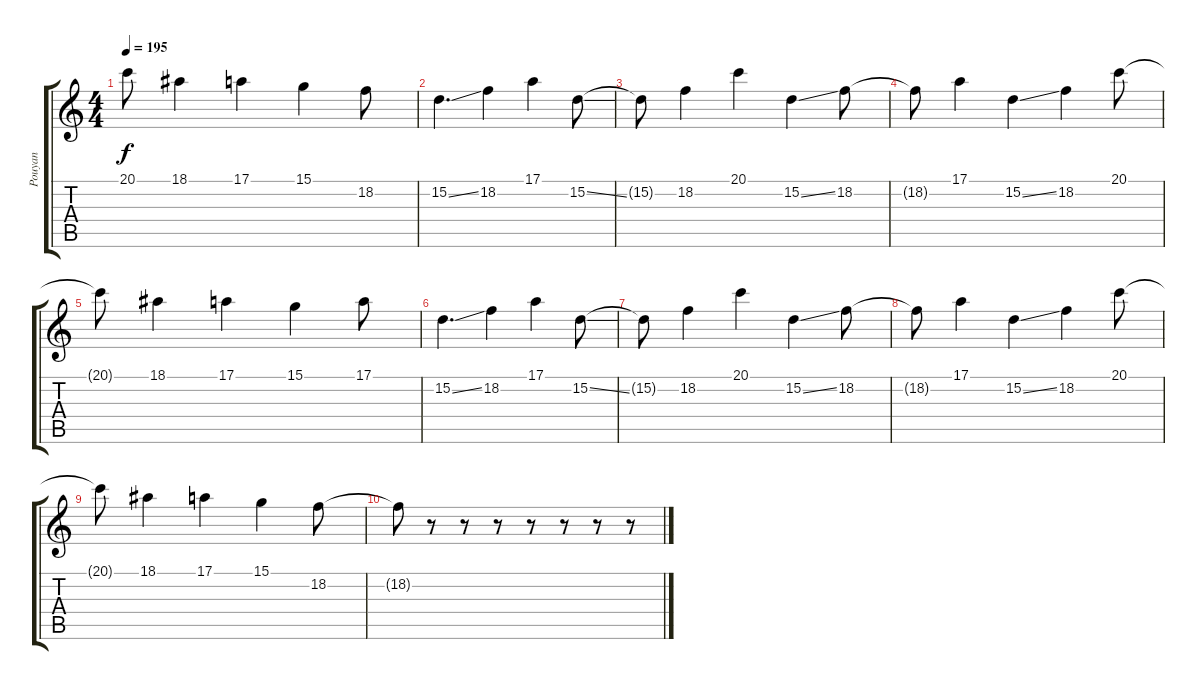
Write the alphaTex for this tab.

\track ("Pouyan" "Pouyan") {instrument lead2sawtooth}
\staff {score tabs}
\tuning (E4 B3 G3 D3 A2 D2) {hide}
\ts (4 4)
\tempo 195
\clef g2
\ks c
20.1{t}.8{dy f} 18.1.4 17.1.4 15.1.4 18.2.8 |
15.2{ss}.4{d} 18.2.4 17.1.4 15.2{ss}.8 |
15.2{t}.8 18.2.4 20.1.4 15.2{ss}.4 18.2.8 |
18.2{t}.8 17.1.4 15.2{ss}.4 18.2.4 20.1.8 |
20.1{t}.8 18.1.4 17.1.4 15.1.4 17.1.8 |
15.2{ss}.4{d} 18.2.4 17.1.4 15.2{ss}.8 |
15.2{t}.8 18.2.4 20.1.4 15.2{ss}.4 18.2.8 |
18.2{t}.8 17.1.4 15.2{ss}.4 18.2.4 20.1.8 |
20.1{t}.8 18.1.4 17.1.4 15.1.4 18.2.8 |
18.2{t}.8 r.8 r.8 r.8 r.8 r.8 r.8 r.8
